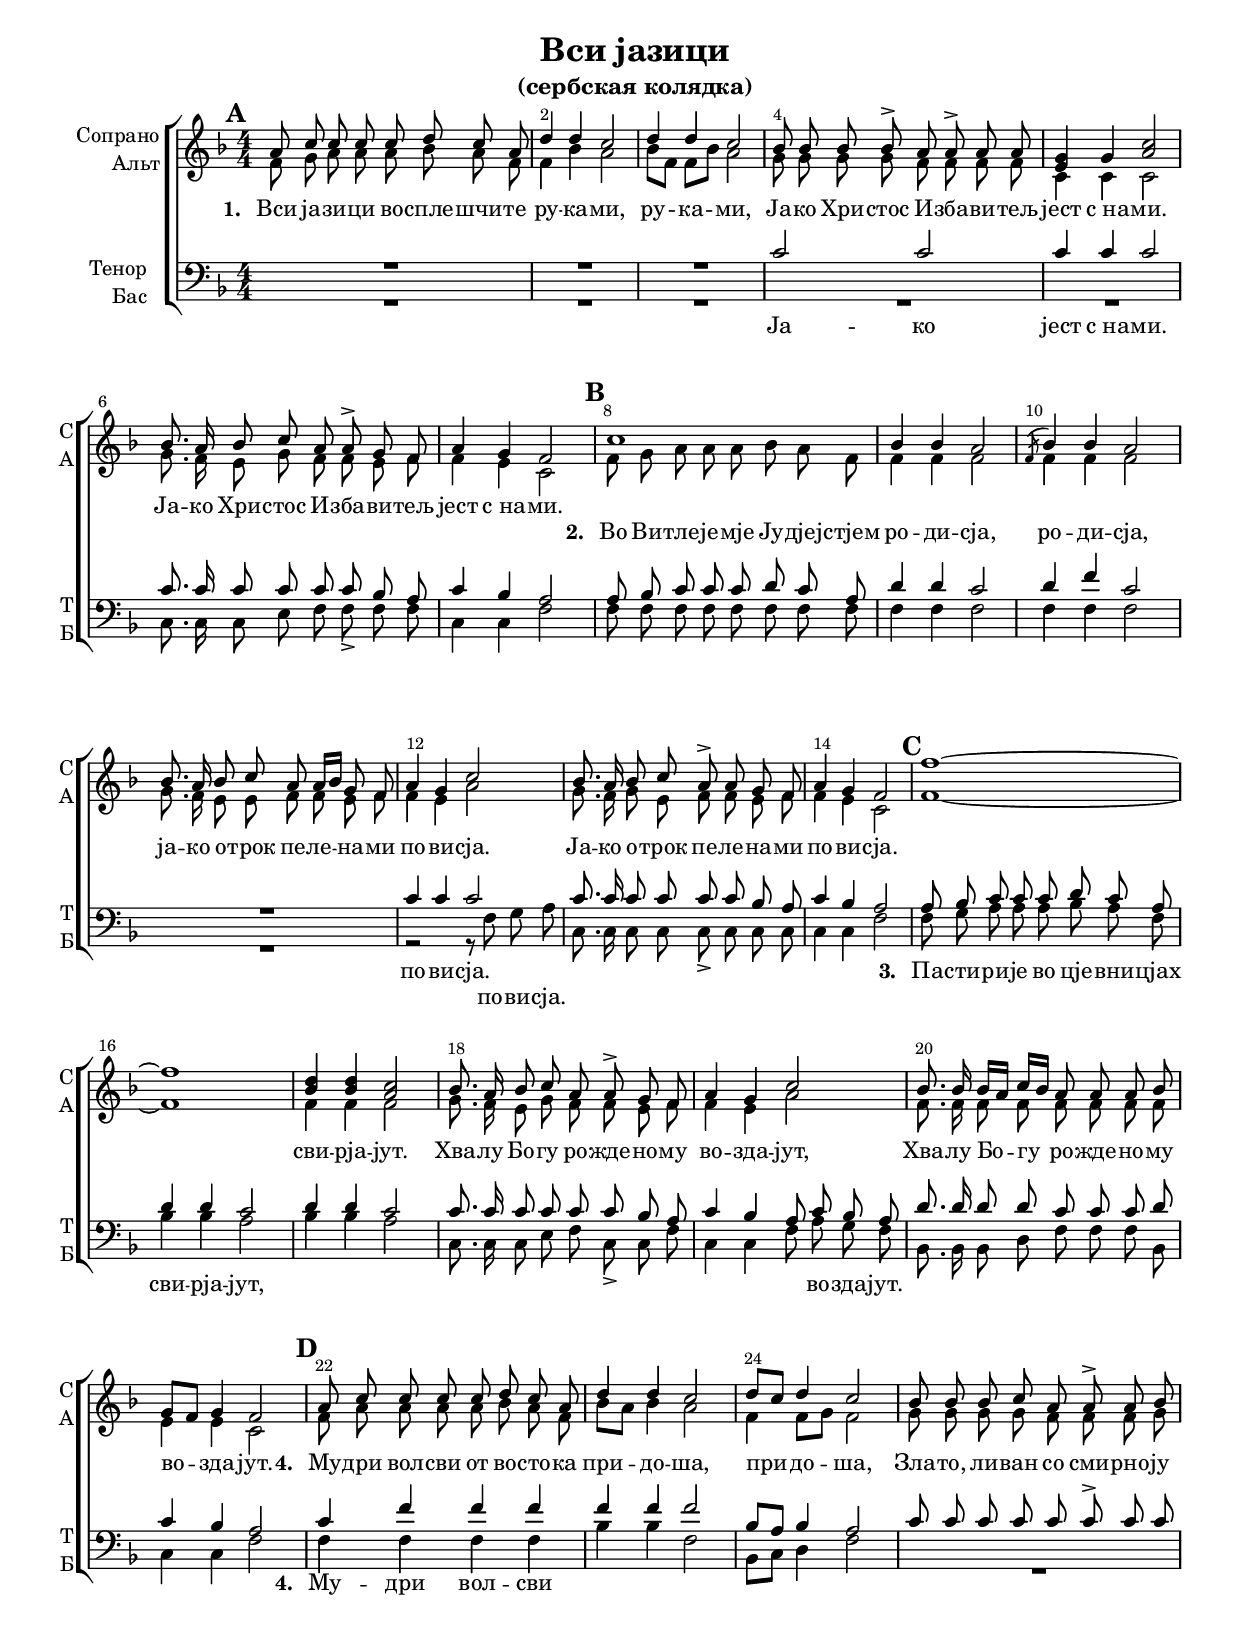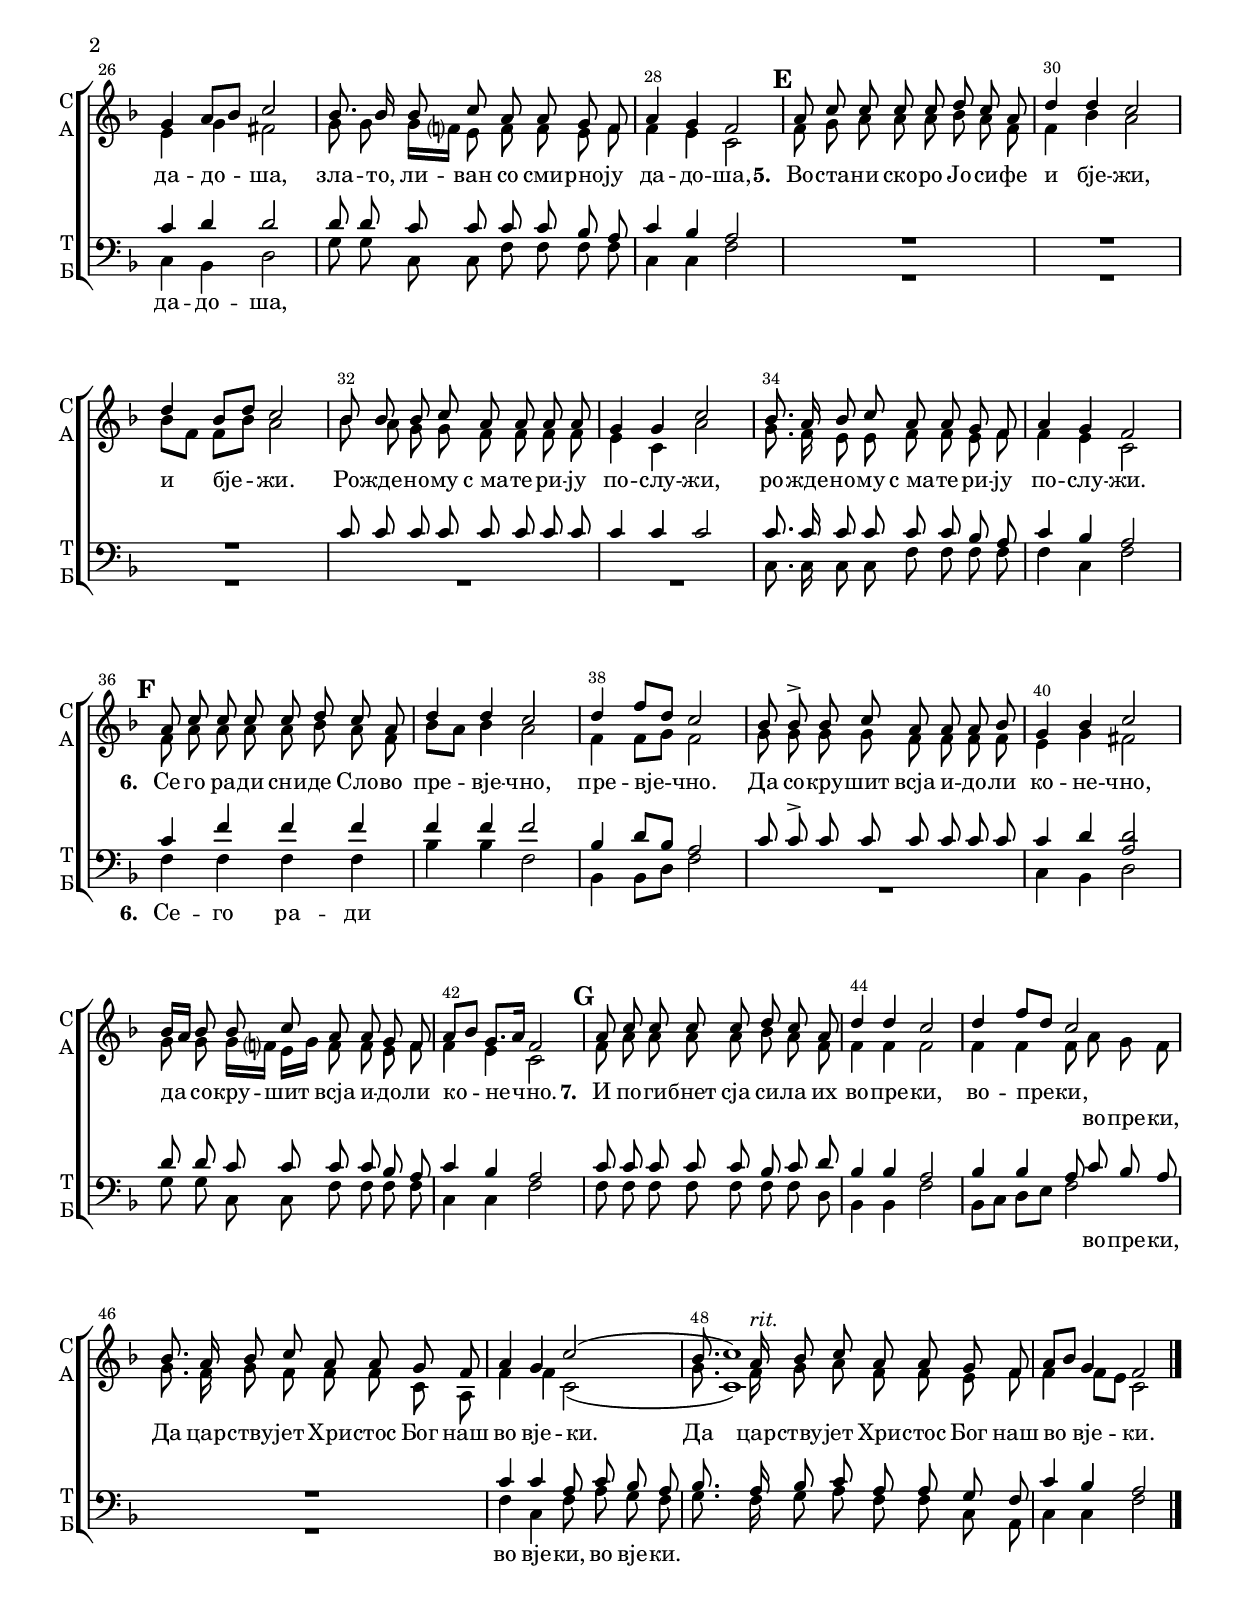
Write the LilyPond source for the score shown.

\version "2.18.2"

% закомментируйте строку ниже, чтобы получался pdf с навигацией
%#(ly:set-option 'point-and-click #f)
#(ly:set-option 'midi-extension "mid")
#(set-default-paper-size "a4")
#(set-global-staff-size 18)

\header {
  title = "Вси jазици"
  subtitle = "(сербская колядка)"
  %composer = "Composer"
  % Удалить строку версии LilyPond 
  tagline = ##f
}

breathes = { \once \override BreathingSign.text = \markup { \musicglyph #"scripts.tickmark" } \breathe }

global = {
  \key f \major
  \time 4/4
  \numericTimeSignature
  \autoBeamOff
}

%make visible number of every 2-nd bar
secondbar = {
  \override Score.BarNumber.break-visibility = #end-of-line-invisible
  \override Score.BarNumber.X-offset = #1
  \override Score.BarNumber.self-alignment-X = #LEFT
  \set Score.markFormatter = #format-mark-box-numbers
  \set Score.barNumberVisibility = #(every-nth-bar-number-visible 2)
}

%use this as temporary line break
abr = { \break }

% uncommend next line when finished
%abr = {}

%once hide accidental (runaround for cadenza
nat = { \once \hide Accidental }

sopvoice = \relative c'' {
  \global
  \dynamicUp
  
  \secondbar 
  \mark \default
  a8 c c c c d c a |
  d4 d c2 |
  d4 d c2 |
  bes8 bes bes bes-> a a-> a a
  <e g>4 g <a c>2 | \abr
  
  bes8. a16 bes8 c a a-> g f |
  a4 g f2 |
  \mark \default
  c'1 |
  bes4 bes a2 |
  \acciaccatura f8 bes4 bes a2 | \abr
  
  bes8. a16 bes8 c a a16[ bes] g8 f |
  a4 g c2 |
  bes8. a16 bes8 c a-> a g f |
  a4 g f2 |
    \mark \default
  f'1~ | \abr
  
  f |
  <d bes>4 q <c a>2 |
  bes8. a16 bes8 c a a-> g f |
  a4 g c2 |
  bes8. bes16 bes[ a] c[ bes] a8 a a bes | \abr
  
  g8[ f] g4 f2 |
    \mark \default
  a8 c c c c d c a |
  d4 d c2 |
  d8[ c] d4 c2 |
  bes8 bes bes c a a-> a bes | \abr
  
  
  g4 a8[ bes] c2 |
  bes8. bes16 bes8 c a a g f |
  a4 g f2 |
  \mark \default
  a8 c c c c d c a |
  d4 d c2 | \abr
  
  d4 bes8[ d] c2 |
  bes8 bes bes c a a a a |
  g4 g c2 |
  bes8. a16 bes8 c a a g f |
  a4 g f2 | \abr
  
  \mark \default
  a8 c c c c d c a |
  d4 d c2 |
  d4 f8[ d] c2 |
  bes8 bes-> bes c a a a bes |
  g4 bes c2 | \abr

  bes16[ a] bes8 bes c a a g f |
  a8[ bes] g8.[ a16] f2 |
  \mark \default
  a8 c c c c d c a |
  d4 d c2 |
  d4 f8[ d] c2 | \abr
  bes8. a16 bes8 c a a g f |
  a4 g << { \voiceThree \once \hideNotes c2 bes8. a16^\markup\italic"rit." bes8 c a a g f a[ bes] g4 f2} \new Voice {\voiceOne c'2( s16 c1)} >>|
    \bar "|."
}


altvoice = \relative c' {
  \global
  \dynamicUp  
  f8 g a a a bes a f |
  f4 bes a2 |
  bes8[ f] f[ bes] a2 |
  g8 g g g f f f f
  
  c4 c c2 |
  
  g'8. f16 e8 g f f e f |
  f4 e c2 |
  f8 g a a a bes a f |
  f4 f f2 |
  f4 f f2 |
  
  g8. f16 e8 e f f e f |
  f4 e a2 |
  g8. f16 g8 e f f e f |
  f4 e c2 |
  f1~ |
  
  f |
  f4 f f2 |
  g8. f16 e8 g f f e f |
  f4 e a2 |
  f8. f16 f8 f f f f f |
  
  e4 e c2 |
  f8 a a a a bes a f |
  bes8[ a] bes4 a2 |
  f4 f8[ g] f2 |
  g8 g g g f f f g |
  
  e4 g fis2 |
  g8 g g16[ f] e8 f f e f |
  f4 e c2 |
  f8 g a a a bes a f |
  f4 bes a2 |
  
  bes8[ f] f[ bes] a2 |
  bes8 a g g f f f f |
  e4 c a'2 |
  g8. f16 e8 e f f e f |
  f4 e c2 |
  
  f8 a a a a bes a f |
  bes[ a] bes4 a2 |
  f4 f8[ g] f2 |
  g8 g g g f f f f |
  e4 g fis2 |
  
  g8 g g16[ f] e[ g] f8 f e f |
  f4 e c2 |
  f8 a a a a bes a f |
  f4 f f2 |
  f4 f f8 a g f |
  
  g8. f16 g8 f f f c a |
  f'4 f   << { \voiceTwo s2 g8. f16 g8 a f f e f f4 f8[ e] c2 } \new Voice {\voiceFour  c2( s16 c1)} >>|

 
  
}


tenorvoice = \relative c' {
  \global
  \dynamicUp 
  R1*3
  c2 c |
  c4 c c2 |
  
  c8. c16 c8 c c c bes a |
  c4 bes a2 |
  a8 bes c c c d c a |
  d4 d c2 |
  d4 f c2 |
  
  R1 |
  c4 c c2 |
  c8. c16 c8 c c c bes a |
  c4 bes a2 |
  a8 bes c c c d c a |
  
  d4 d c2 |
  d4 d c2 |
  c8. c16 c8 c c c bes a |
  c4 bes a8 c bes a |
  d8. d16 d8 d c c c d |
  
  c4 bes a2 |
  c4 f f f |
  f f f2 |
  bes,8[ a] bes4 a2 |
  c8 c c c c c-> c c |
  
  c4 d d2 |
  d8 d c c c c bes a |
  c4 bes a2 |
  R1*3
  
  c8 c c c c c c c |
  c4 c c2 |
  c8. c16 c8 c c c bes a |
  c4 bes a2 |
  
  c4 f f f |
  f f f2 |
  bes,4 d8[ bes] a2 |
  c8 c-> c c c c c c |
  c4 d <d a>2 |
  
  d8 d c c c c bes a |
  c4 bes a2 |
  c8 c c c c bes c d |
  bes4 bes a2 |
  bes4 bes a8 c bes a |
  
  R1 |
  c4 c a8 c bes a |
  bes8. a16 bes8 c a a g f |
  c'4 bes a2
  
}


bassvoice = \relative c {
  \global
  \dynamicUp
  R1*5
  
  c8. c16 c8 e f f-> f f |
  c4 c f2 |
  f8 f f f f f f f |
  f4 f f2 |
  f4 f f2 |
  
  R1 |
  r2 r8 f g a |
  c,8. c16 c8 c c-> c c c |
  c4 c f2 |
  f8 g a a a bes a f |
  
  bes4 bes a2 |
  bes4 bes a2 |
  c,8. c16 c8 e f c-> c f |
  c4 c f8 a g f |
  bes,8. bes16 bes8 d f f f bes, |
  
  c4 c f2 |
  f4 f f f |
  bes bes f2 |
  bes,8[ c] d4 f2 |
  R1 |
  
  c4 bes d2 |
  g8 g c, c f f f f |
  c4 c f2 |
  
  R1*5 |
  c8. c16 c8 c f f f f |
  f4 c f2 |
  
  f4 f f f |
  bes bes f2 |
  bes,4 bes8[ d] f2 |
  R1 |
  c4 bes d2 |
  
  g8 g c, c f f f f |
  c4 c f2 |
  f8 f f f f f f d |
  bes4 bes f'2 |
  bes,8[ c] d[ e] f2 |
  
  R1 |
  f4 c f8 a g f |
  g8. f16 g8 a f f c a |
  c4 c f2
}

lyricscores = \lyricmode {
  \set stanza = "1. " Вси jа -- зи -- ци во -- спле -- шчи -- те ру -- ка -- ми, ру -- ка -- ми,
  Ja -- ко Хри -- стос И -- зба -- ви -- тељ jест с_на -- ми.
  Ja -- ко Хри -- стос И -- зба -- ви -- тељ jест с_на -- ми.
  
  \repeat unfold 30 \skip 1
   сви -- рjа -- jут.
   Хва -- лу Бо -- гу ро -- жде -- но -- му во -- зда -- jут,
   Хва -- лу Бо -- гу ро -- жде -- но -- му во -- зда -- jут.
   
   \set stanza = "4. " Му -- дри вол -- сви от во -- сто -- ка при -- до -- ша, при -- до -- ша,
   Зла -- то, ли -- ван со сми -- рно -- jу да -- до -- ша,
   зла -- то, ли -- ван со сми -- рно -- jу да -- до -- ша,
   
   \set stanza = "5. " Во -- ста -- ни ско -- ро Jо -- си -- фе и бjе -- жи,
   и бjе -- жи.
   Ро -- жде -- но -- му с_ма -- те -- ри -- jу по -- слу -- жи,
   ро -- жде -- но -- му с_ма -- те -- ри -- jу по -- слу -- жи.
   
   
   \set stanza = "6. " Се -- го ра -- ди сни -- де Сло -- во пре -- вjе -- чно,
   пре -- вjе -- чно. Да со -- кру -- шит всjа и -- до -- ли ко -- не -- чно,
   да со -- кру -- шит всjа и -- до -- ли ко -- не -- чно.
   
   \set stanza = "7. " И по -- ги -- бнет сjа си -- ла их во -- пре -- ки, во -- пре -- ки, 
   Да цар -- ству -- jет Хри -- стос Бог наш во вjе -- ки.
   Да цар -- ству -- jет Хри -- стос Бог наш во вjе -- ки.
  
}

lyricscorea = \lyricmode {
  
  \repeat unfold 36 \skip 1
  \set stanza = "2. " Во Ви -- тле -- jе -- мjе Jу -- дjеj -- стjем ро -- ди -- сjа, ро -- ди -- сjа,
  jа -- ко о -- трок пе -- ле -- на -- ми по -- ви -- сjа.
  Jа -- ко о -- трок пе -- ле -- на -- ми по -- ви -- сjа.
  
  \repeat unfold 148 \skip 1
  во -- пре -- ки,
  
}

lyricscoret = \lyricmode {
  Ja -- ко jест с_на -- ми.
  
  \repeat unfold 25 \skip 1
  по -- ви -- сjа.
  
  \repeat unfold 11 \skip 1
  \set stanza = "3. " Па -- сти -- ри -- jе во цjе -- вни -- цjах
  сви -- рjа -- jут,
  
    \repeat unfold 14 \skip 1
  во -- зда -- jут.
  
  \repeat unfold 11 \skip 1
  \set stanza = "4. " Му -- дри вол -- сви
  
  \repeat unfold 14 \skip 1
  да -- до -- ша,
  
  \repeat unfold 33 \skip 1
  \set stanza = "6. " Се -- го ра -- ди
  
    \repeat unfold 42 \skip 1
  во -- пре -- ки,
  
  во вjе -- ки, во вjе -- ки.
     

}

lyricscoreb = \lyricmode {
  \repeat unfold 25 \skip 1
  по -- ви -- сjа.
}


\bookpart {
  \paper {
    top-margin = 15
    left-margin = 15
    right-margin = 10
    bottom-margin = 15
    indent = 15
    ragged-bottom = ##f
  }
  \score {
    %  \transpose c bes {
    \new ChoirStaff <<
      \new Staff = "upstaff" \with {
        instrumentName = \markup { \right-column { "Сопрано" "Альт"  } }
        shortInstrumentName = \markup { \right-column { "С" "А"  } }
        midiInstrument = "voice oohs"
      } <<
        \new Voice = "soprano" { \voiceOne \sopvoice }
        \new Voice  = "alto" { \voiceTwo \altvoice }
      >> 
      
      \new Lyrics \lyricsto "soprano" { \lyricscores }
      \new Lyrics \lyricsto "alto" { \lyricscorea }
      % alternative lyrics above up staff
      %\new Lyrics \with {alignAboveContext = "upstaff"} \lyricsto "soprano" \lyricst
      
      \new Staff = "downstaff" \with {
        instrumentName = \markup { \right-column { "Тенор" "Бас" } }
        shortInstrumentName = \markup { \right-column { "Т" "Б" } }
        midiInstrument = "voice oohs"
      } <<
        \new Voice = "tenor" { \voiceOne \clef bass \tenorvoice }
        \new Voice = "bass" { \voiceTwo \bassvoice }
      >>
      
      \new Lyrics \lyricsto "tenor" { \lyricscoret }
      \new Lyrics \lyricsto "bass" { \lyricscoreb }

    >>
    %  }  % transposeµ
    \layout { 
      \context {
        \Score
      }
      \context {
        \Staff
        \accidentalStyle modern-voice-cautionary
        % удаляем обозначение темпа из общего плана
        %  \remove "Time_signature_engraver"
        %  \remove "Bar_number_engraver"
        %\RemoveEmptyStaves
        %\override VerticalAxisGroup.remove-first = ##t
      }
      %Metronome_mark_engraver
    }
  }
}

\bookpart {
  \score {
    \unfoldRepeats
    %  \transpose c bes {
    \new ChoirStaff <<
      \new Staff = "upstaff" \with {
        instrumentName = \markup { \right-column { "Сопрано" "Альт"  } }
        shortInstrumentName = \markup { \right-column { "С" "А"  } }
        midiInstrument = "voice oohs"
      } <<
        \new Voice = "soprano" { \voiceOne \sopvoice }
        \new Voice  = "alto" { \voiceTwo \altvoice }
      >> 
      
      
      \new Staff = "downstaff" \with {
        instrumentName = \markup { \right-column { "Тенор" "Бас" } }
        shortInstrumentName = \markup { \right-column { "Т" "Б" } }
        midiInstrument = "voice oohs"
      } <<
        \new Voice = "tenor" { \voiceOne \clef bass \tenorvoice }
        \new Voice = "bass" { \voiceTwo \bassvoice }
      >>

    >>
    %  }  % transposeµ
    \midi {
      \tempo 4=90
    }
  }
}
